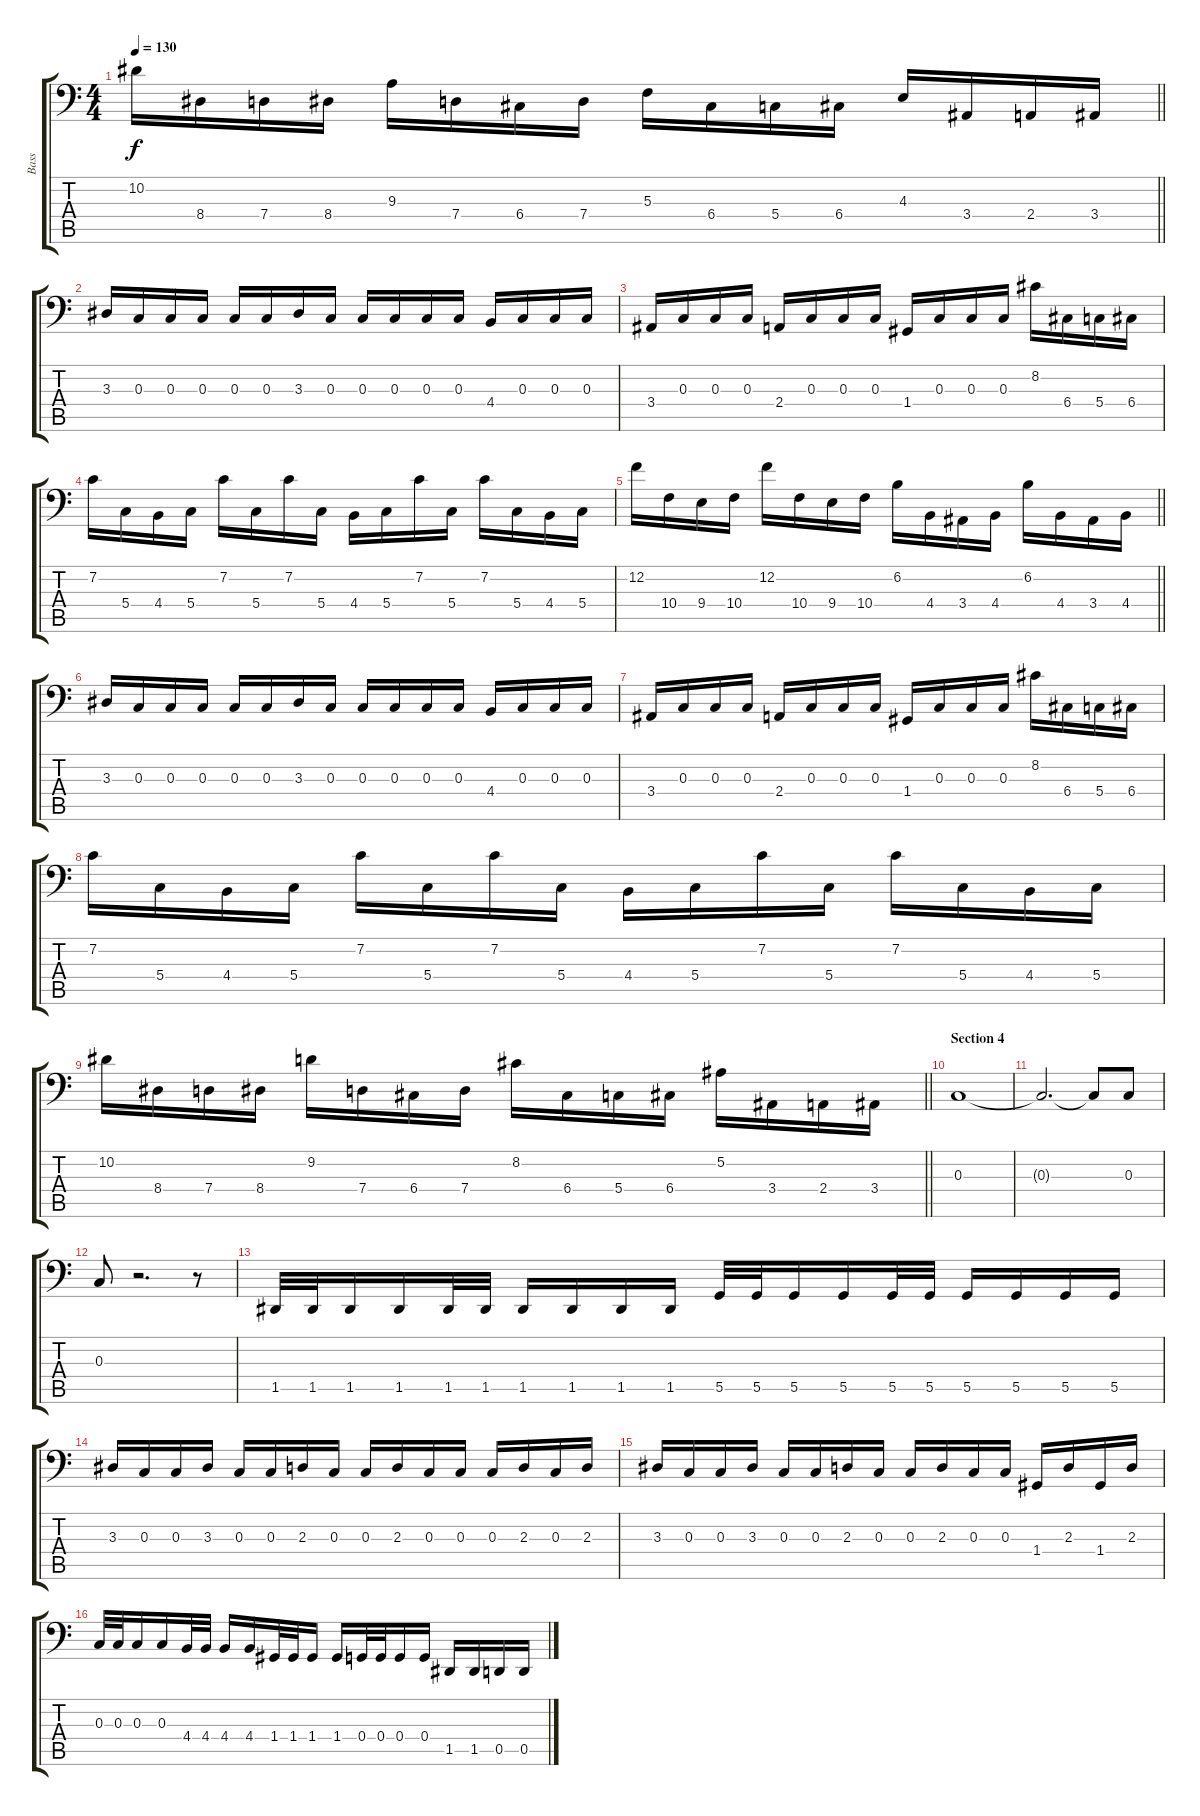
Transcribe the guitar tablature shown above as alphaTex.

\track ("Bass" "Bass") {instrument electricbassfinger}
\staff {score tabs}
\tuning (Bb2 F2 C2 G1 D1 A0) {hide}
\ts (4 4)
\tempo 130
\clef f4
\barLineRight lightlight
\ks c
10.2.16{dy f} 8.4.16 7.4.16 8.4.16 9.3.16 7.4.16 6.4.16 7.4.16 5.3.16 6.4.16 5.4.16 6.4.16 4.3.16 3.4.16 2.4.16 3.4.16 |
3.3.16 0.3.16 0.3.16 0.3.16 0.3.16 0.3.16 3.3.16 0.3.16 0.3.16 0.3.16 0.3.16 0.3.16 4.4.16 0.3.16 0.3.16 0.3.16 |
3.4.16 0.3.16 0.3.16 0.3.16 2.4.16 0.3.16 0.3.16 0.3.16 1.4.16 0.3.16 0.3.16 0.3.16 8.2.16 6.4.16 5.4.16 6.4.16 |
7.2.16 5.4.16 4.4.16 5.4.16 7.2.16 5.4.16 7.2.16 5.4.16 4.4.16 5.4.16 7.2.16 5.4.16 7.2.16 5.4.16 4.4.16 5.4.16 |
\barLineRight lightlight
12.2.16 10.4.16 9.4.16 10.4.16 12.2.16 10.4.16 9.4.16 10.4.16 6.2.16 4.4.16 3.4.16 4.4.16 6.2.16 4.4.16 3.4.16 4.4.16 |
3.3.16 0.3.16 0.3.16 0.3.16 0.3.16 0.3.16 3.3.16 0.3.16 0.3.16 0.3.16 0.3.16 0.3.16 4.4.16 0.3.16 0.3.16 0.3.16 |
3.4.16 0.3.16 0.3.16 0.3.16 2.4.16 0.3.16 0.3.16 0.3.16 1.4.16 0.3.16 0.3.16 0.3.16 8.2.16 6.4.16 5.4.16 6.4.16 |
7.2.16 5.4.16 4.4.16 5.4.16 7.2.16 5.4.16 7.2.16 5.4.16 4.4.16 5.4.16 7.2.16 5.4.16 7.2.16 5.4.16 4.4.16 5.4.16 |
\barLineRight lightlight
10.2.16 8.4.16 7.4.16 8.4.16 9.2.16 7.4.16 6.4.16 7.4.16 8.2.16 6.4.16 5.4.16 6.4.16 5.2.16 3.4.16 2.4.16 3.4.16 |
\section ("" "Section 4")
0.3.1 |
0.3{t}.2{d} 0.3{t}.8 0.3.8 |
0.3.8 r.2{d} r.8 |
1.5.32 1.5.32 1.5.16 1.5.16 1.5.32 1.5.32 1.5.16 1.5.16 1.5.16 1.5.16 5.5.32 5.5.32 5.5.16 5.5.16 5.5.32 5.5.32 5.5.16 5.5.16 5.5.16 5.5.16 |
3.3.16 0.3.16 0.3.16 3.3.16 0.3.16 0.3.16 2.3.16 0.3.16 0.3.16 2.3.16 0.3.16 0.3.16 0.3.16 2.3.16 0.3.16 2.3.16 |
3.3.16 0.3.16 0.3.16 3.3.16 0.3.16 0.3.16 2.3.16 0.3.16 0.3.16 2.3.16 0.3.16 0.3.16 1.4.16 2.3.16 1.4.16 2.3.16 |
0.3.32 0.3.32 0.3.16 0.3.16 4.4.32 4.4.32 4.4.16 4.4.16 1.4.32 1.4.32 1.4.16 1.4.16 0.4.32 0.4.32 0.4.16 0.4.16 1.5.16 1.5.16 0.5.16 0.5.16
